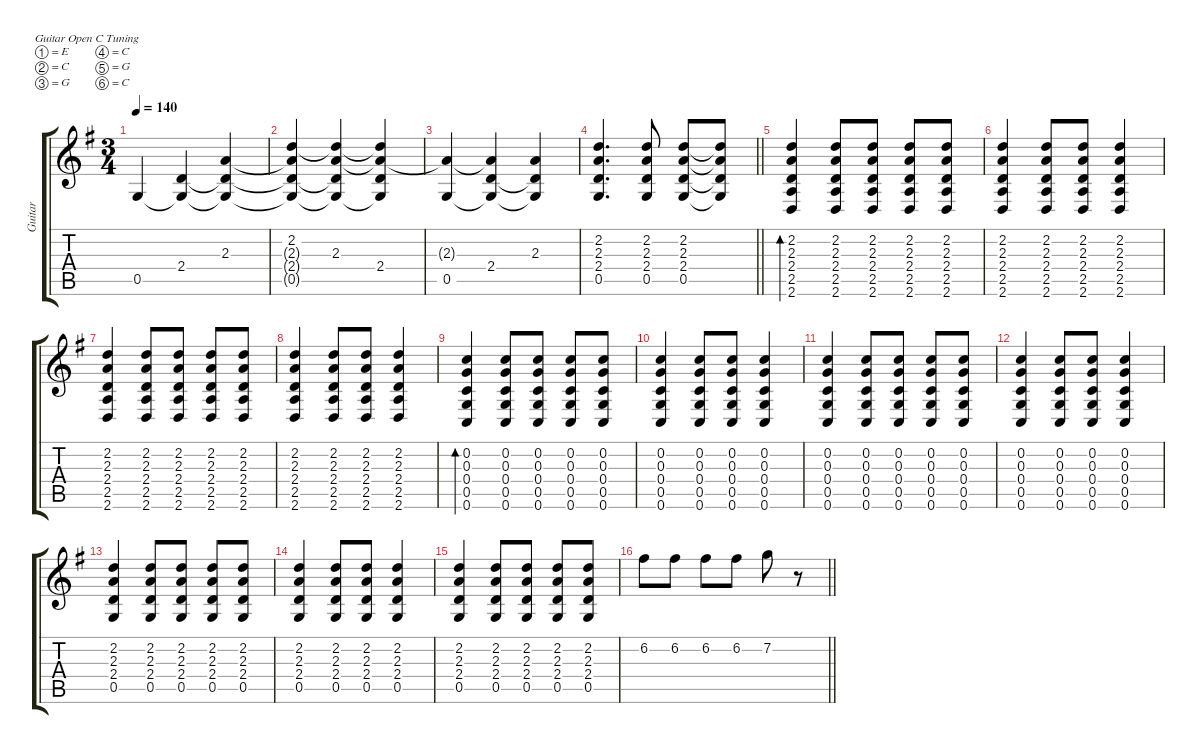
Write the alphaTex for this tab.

\defaultSystemsLayout 8
\hideDynamics
\bracketExtendMode groupsimilarinstruments
\firstSystemTrackNameMode fullname
\otherSystemsTrackNameOrientation horizontal
\track ("Guitar" "s.guit.") {mute instrument acousticguitarsteel}
\staff {score tabs}
\tuning (E4 C4 G3 C3 G2 C2)
\ts (3 4)
\tempo 140
\clef g2
\ks g
0.5{acc forcenatural}.4{dy f beam Up} (2.4{acc forcenatural} 0.5{t acc forcenatural}).4{beam Up} (2.3{acc forcenatural} 2.4{t acc forcenatural} 0.5{t acc forcenatural}).4{beam Up} |
(2.2{acc forcenatural} 2.3{t acc forcenatural} 2.4{t acc forcenatural} 0.5{t acc forcenatural}).4{beam Up} (2.2{t acc forcenatural} 2.3{acc forcenatural} 2.4{t acc forcenatural} 0.5{t acc forcenatural}).4{beam Up} (2.2{t acc forcenatural} 2.3{t acc forcenatural} 2.4{acc forcenatural} 0.5{t acc forcenatural}).4{beam Up} |
(2.3{t acc forcenatural} 0.5{acc forcenatural}).4{beam Up} (2.3{t acc forcenatural} 2.4{acc forcenatural} 0.5{t acc forcenatural}).4{beam Up} (2.3{acc forcenatural} 2.4{t acc forcenatural} 0.5{t acc forcenatural}).4{beam Up} |
\barLineRight lightlight
(2.2{acc forcenatural} 2.3{acc forcenatural} 2.4{acc forcenatural} 0.5{acc forcenatural}).4{d beam Up} (2.2{acc forcenatural} 2.3{acc forcenatural} 2.4{acc forcenatural} 0.5{acc forcenatural}).8{dy p beam Up} (2.2{acc forcenatural} 2.3{acc forcenatural} 2.4{acc forcenatural} 0.5{acc forcenatural}).8{dy f beam Up} (2.2{t acc forcenatural} 2.3{t acc forcenatural} 2.4{t acc forcenatural} 0.5{t acc forcenatural}).8{beam Up} |
(2.2{acc forcenatural} 2.3{acc forcenatural} 2.4{acc forcenatural} 2.5{acc forcenatural} 2.6{acc forcenatural}).4{bd 240 beam Up} (2.2{acc forcenatural} 2.3{acc forcenatural} 2.4{acc forcenatural} 2.5{acc forcenatural} 2.6{acc forcenatural}).8{dy p beam Up} (2.2{acc forcenatural} 2.3{acc forcenatural} 2.4{acc forcenatural} 2.5{acc forcenatural} 2.6{acc forcenatural}).8{beam Up} (2.2{acc forcenatural} 2.3{acc forcenatural} 2.4{acc forcenatural} 2.5{acc forcenatural} 2.6{acc forcenatural}).8{dy f beam Up} (2.2{acc forcenatural} 2.3{acc forcenatural} 2.4{acc forcenatural} 2.5{acc forcenatural} 2.6{acc forcenatural}).8{dy p beam Up} |
(2.2{acc forcenatural} 2.3{acc forcenatural} 2.4{acc forcenatural} 2.5{acc forcenatural} 2.6{acc forcenatural}).4{dy f beam Up} (2.2{acc forcenatural} 2.3{acc forcenatural} 2.4{acc forcenatural} 2.5{acc forcenatural} 2.6{acc forcenatural}).8{dy p beam Up} (2.2{acc forcenatural} 2.3{acc forcenatural} 2.4{acc forcenatural} 2.5{acc forcenatural} 2.6{acc forcenatural}).8{beam Up} (2.2{acc forcenatural} 2.3{acc forcenatural} 2.4{acc forcenatural} 2.5{acc forcenatural} 2.6{acc forcenatural}).4{dy f beam Up} |
(2.2{acc forcenatural} 2.3{acc forcenatural} 2.4{acc forcenatural} 2.5{acc forcenatural} 2.6{acc forcenatural}).4{beam Up} (2.2{acc forcenatural} 2.3{acc forcenatural} 2.4{acc forcenatural} 2.5{acc forcenatural} 2.6{acc forcenatural}).8{dy p beam Up} (2.2{acc forcenatural} 2.3{acc forcenatural} 2.4{acc forcenatural} 2.5{acc forcenatural} 2.6{acc forcenatural}).8{beam Up} (2.2{acc forcenatural} 2.3{acc forcenatural} 2.4{acc forcenatural} 2.5{acc forcenatural} 2.6{acc forcenatural}).8{dy f beam Up} (2.2{acc forcenatural} 2.3{acc forcenatural} 2.4{acc forcenatural} 2.5{acc forcenatural} 2.6{acc forcenatural}).8{dy p beam Up} |
(2.2{acc forcenatural} 2.3{acc forcenatural} 2.4{acc forcenatural} 2.5{acc forcenatural} 2.6{acc forcenatural}).4{dy f beam Up} (2.2{acc forcenatural} 2.3{acc forcenatural} 2.4{acc forcenatural} 2.5{acc forcenatural} 2.6{acc forcenatural}).8{dy p beam Up} (2.2{acc forcenatural} 2.3{acc forcenatural} 2.4{acc forcenatural} 2.5{acc forcenatural} 2.6{acc forcenatural}).8{beam Up} (2.2{acc forcenatural} 2.3{acc forcenatural} 2.4{acc forcenatural} 2.5{acc forcenatural} 2.6{acc forcenatural}).4{dy f beam Up} |
(0.2{acc forcenatural} 0.3{acc forcenatural} 0.4{acc forcenatural} 0.5{acc forcenatural} 0.6{acc forcenatural}).4{bd 240 beam Up} (0.2{acc forcenatural} 0.3{acc forcenatural} 0.4{acc forcenatural} 0.5{acc forcenatural} 0.6{acc forcenatural}).8{dy p beam Up} (0.2{acc forcenatural} 0.3{acc forcenatural} 0.4{acc forcenatural} 0.5{acc forcenatural} 0.6{acc forcenatural}).8{beam Up} (0.2{acc forcenatural} 0.3{acc forcenatural} 0.4{acc forcenatural} 0.5{acc forcenatural} 0.6{acc forcenatural}).8{dy f beam Up} (0.2{acc forcenatural} 0.3{acc forcenatural} 0.4{acc forcenatural} 0.5{acc forcenatural} 0.6{acc forcenatural}).8{dy p beam Up} |
(0.2{acc forcenatural} 0.3{acc forcenatural} 0.4{acc forcenatural} 0.5{acc forcenatural} 0.6{acc forcenatural}).4{dy f beam Up} (0.2{acc forcenatural} 0.3{acc forcenatural} 0.4{acc forcenatural} 0.5{acc forcenatural} 0.6{acc forcenatural}).8{dy p beam Up} (0.2{acc forcenatural} 0.3{acc forcenatural} 0.4{acc forcenatural} 0.5{acc forcenatural} 0.6{acc forcenatural}).8{beam Up} (0.2{acc forcenatural} 0.3{acc forcenatural} 0.4{acc forcenatural} 0.5{acc forcenatural} 0.6{acc forcenatural}).4{dy f beam Up} |
(0.2{acc forcenatural} 0.3{acc forcenatural} 0.4{acc forcenatural} 0.5{acc forcenatural} 0.6{acc forcenatural}).4{beam Up} (0.2{acc forcenatural} 0.3{acc forcenatural} 0.4{acc forcenatural} 0.5{acc forcenatural} 0.6{acc forcenatural}).8{dy p beam Up} (0.2{acc forcenatural} 0.3{acc forcenatural} 0.4{acc forcenatural} 0.5{acc forcenatural} 0.6{acc forcenatural}).8{beam Up} (0.2{acc forcenatural} 0.3{acc forcenatural} 0.4{acc forcenatural} 0.5{acc forcenatural} 0.6{acc forcenatural}).8{dy f beam Up} (0.2{acc forcenatural} 0.3{acc forcenatural} 0.4{acc forcenatural} 0.5{acc forcenatural} 0.6{acc forcenatural}).8{dy p beam Up} |
(0.2{acc forcenatural} 0.3{acc forcenatural} 0.4{acc forcenatural} 0.5{acc forcenatural} 0.6{acc forcenatural}).4{dy f beam Up} (0.2{acc forcenatural} 0.3{acc forcenatural} 0.4{acc forcenatural} 0.5{acc forcenatural} 0.6{acc forcenatural}).8{dy p beam Up} (0.2{acc forcenatural} 0.3{acc forcenatural} 0.4{acc forcenatural} 0.5{acc forcenatural} 0.6{acc forcenatural}).8{beam Up} (0.2{acc forcenatural} 0.3{acc forcenatural} 0.4{acc forcenatural} 0.5{acc forcenatural} 0.6{acc forcenatural}).4{dy f beam Up} |
(2.2{acc forcenatural} 2.3{acc forcenatural} 2.4{acc forcenatural} 0.5{acc forcenatural}).4{beam Up} (2.2{acc forcenatural} 2.3{acc forcenatural} 2.4{acc forcenatural} 0.5{acc forcenatural}).8{dy p beam Up} (2.2{acc forcenatural} 2.3{acc forcenatural} 2.4{acc forcenatural} 0.5{acc forcenatural}).8{beam Up} (2.2{acc forcenatural} 2.3{acc forcenatural} 2.4{acc forcenatural} 0.5{acc forcenatural}).8{dy f beam Up} (2.2{acc forcenatural} 2.3{acc forcenatural} 2.4{acc forcenatural} 0.5{acc forcenatural}).8{dy p beam Up} |
(2.2{acc forcenatural} 2.3{acc forcenatural} 2.4{acc forcenatural} 0.5{acc forcenatural}).4{dy f beam Up} (2.2{acc forcenatural} 2.3{acc forcenatural} 2.4{acc forcenatural} 0.5{acc forcenatural}).8{dy p beam Up} (2.2{acc forcenatural} 2.3{acc forcenatural} 2.4{acc forcenatural} 0.5{acc forcenatural}).8{beam Up} (2.2{acc forcenatural} 2.3{acc forcenatural} 2.4{acc forcenatural} 0.5{acc forcenatural}).4{dy f beam Up} |
(2.2{acc forcenatural} 2.3{acc forcenatural} 2.4{acc forcenatural} 0.5{acc forcenatural}).4{beam Up} (2.2{acc forcenatural} 2.3{acc forcenatural} 2.4{acc forcenatural} 0.5{acc forcenatural}).8{dy p beam Up} (2.2{acc forcenatural} 2.3{acc forcenatural} 2.4{acc forcenatural} 0.5{acc forcenatural}).8{beam Up} (2.2{acc forcenatural} 2.3{acc forcenatural} 2.4{acc forcenatural} 0.5{acc forcenatural}).8{dy f beam Up} (2.2{acc forcenatural} 2.3{acc forcenatural} 2.4{acc forcenatural} 0.5{acc forcenatural}).8{dy p beam Up} |
\barLineRight lightlight
6.2{acc #}.8{dy pp beam Down} 6.2{acc #}.8{dy p beam Down} 6.2{acc #}.8{dy mp beam Down} 6.2{acc #}.8{dy mf beam Down} 7.2{acc forcenatural}.8{dy f beam Down} r.8{beam Down}
